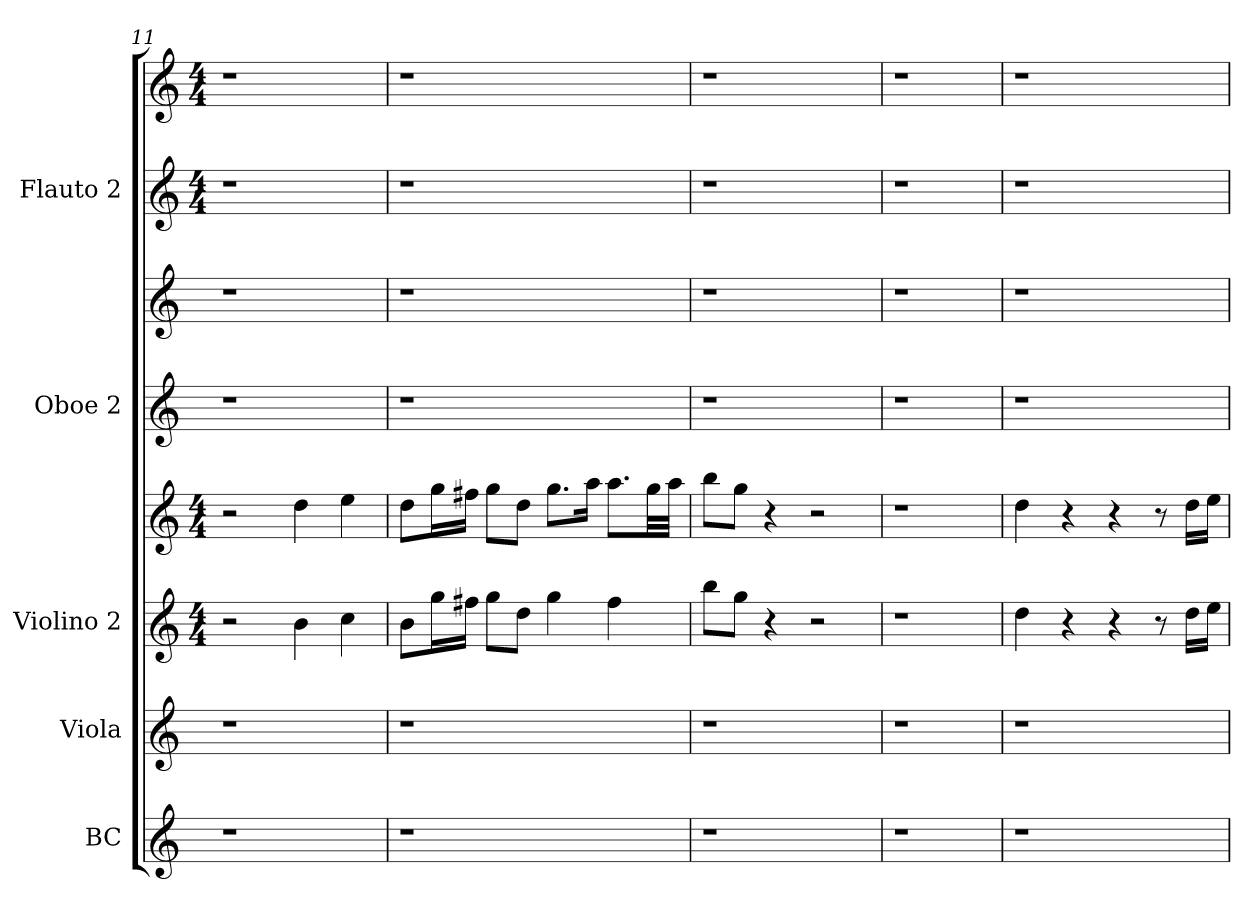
**kern	**kern	**kern	**kern	**kern	**kern	**kern	**kern
*part5	*part4	*part3	*part3	*part2	*part2	*part1	*part1
*staff8	*staff7	*staff6	*staff5	*staff4	*staff3	*staff2	*staff1
*I"BC	*I"Viola	*I"Violino 2	*	*I"Oboe 2	*	*I"Flauto 2	*
*	*I'Vla	*I'Vl.2	*	*I'Ob	*	*	*
*clefG2	*clefG2	*clefG2	*clefG2	*clefG2	*clefG2	*clefG2	*clefG2
*k[]	*k[]	*k[]	*k[]	*k[]	*k[]	*k[]	*k[]
*	*	*M4/4	*M4/4	*	*	*M4/4	*M4/4
=11	=11	=11	=11	=11	=11	=11	=11
1r	1r	2r	2r	1r	1r	1r	1r
.	.	4b\	4dd\	.	.	.	.
.	.	4cc\	4ee\	.	.	.	.
=12	=12	=12	=12	=12	=12	=12	=12
1r	1r	8b\L	8dd\L	1r	1r	1r	1r
.	.	16gg\L	16gg\L	.	.	.	.
.	.	16ff#X\JJ	16ff#X\JJ	.	.	.	.
.	.	8gg\L	8gg\L	.	.	.	.
.	.	8dd\J	8dd\J	.	.	.	.
.	.	4gg\	8.gg\L	.	.	.	.
.	.	.	16aa\Jk	.	.	.	.
.	.	4ff#\	8.aa\L	.	.	.	.
.	.	.	32gg\LL	.	.	.	.
.	.	.	32aa\JJJ	.	.	.	.
=13	=13	=13	=13	=13	=13	=13	=13
1r	1r	8bb\L	8bb\L	1r	1r	1r	1r
.	.	8gg\J	8gg\J	.	.	.	.
.	.	4r	4r	.	.	.	.
.	.	2r	2r	.	.	.	.
!!LO:LB:g=z
=14	=14	=14	=14	=14	=14	=14	=14
1r	1r	1r	1r	1r	1r	1r	1r
=15	=15	=15	=15	=15	=15	=15	=15
1r	1r	4dd\	4dd\	1r	1r	1r	1r
.	.	4r	4r	.	.	.	.
.	.	4r	4r	.	.	.	.
.	.	8r	8r	.	.	.	.
.	.	16dd\LL	16dd\LL	.	.	.	.
.	.	16ee\JJ	16ee\JJ	.	.	.	.
=	=	=	=	=	=	=	=
*-	*-	*-	*-	*-	*-	*-	*-
